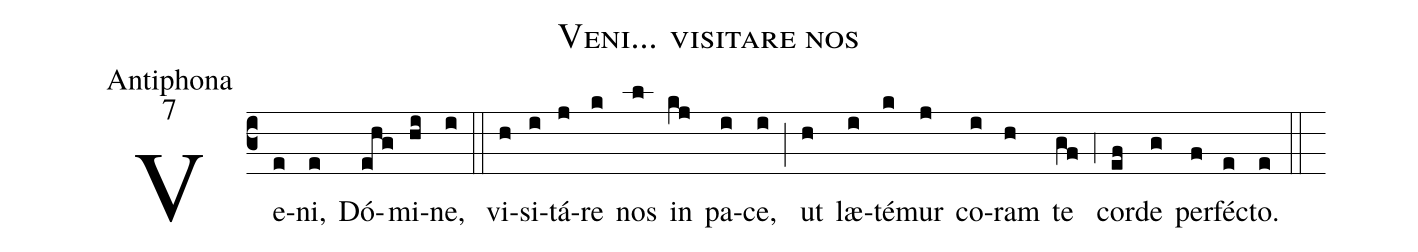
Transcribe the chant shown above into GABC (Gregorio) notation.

name:Veni... visitare nos;
office-part:Antiphona;
mode:7;
%%
(c3) Ve(e)ni,(e) Dó(ehg)mi(hi)ne,(i) (::) vi(h)si(i)tá(j)re(k) nos(l) in(kj) pa(i)ce,(i) (;) ut(h) læ(i)té(k)mur(j) co(i)ram(h) te(gf) (;4) cor(ef)de(g) per(f)fé(e)cto.(e) (::)
